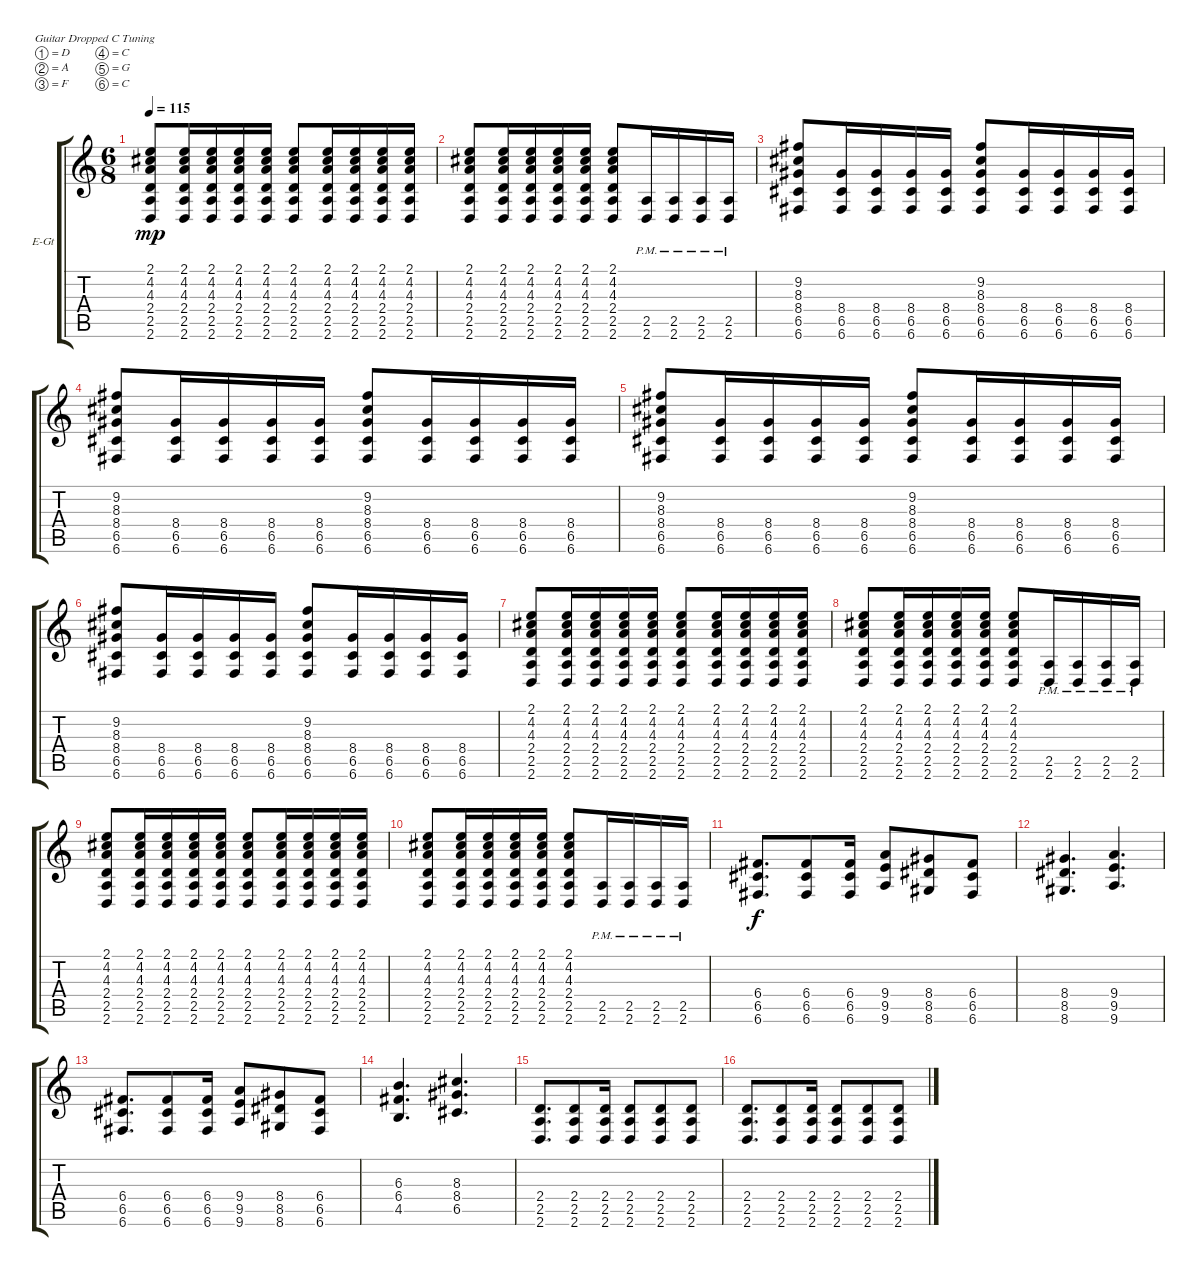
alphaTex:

\bracketExtendMode groupsimilarinstruments
\firstSystemTrackNameOrientation horizontal
\otherSystemsTrackNameOrientation horizontal
\track ("Electric Guitar 2" "E-Gt") {instrument distortionguitar}
\staff {score tabs}
\tuning (D4 A3 F3 C3 G2 C2)
\ts (6 8)
\tempo 115
\clef g2
\ks c
(4.2 2.1 4.3 2.4 2.5 2.6).8{dy mp} (2.6 2.5 2.4 4.3 4.2 2.1).16 (2.1 4.2 4.3 2.4 2.5 2.6).16 (2.1 4.2 4.3 2.4 2.5 2.6).16 (2.1 4.2 4.3 2.4 2.5 2.6).16 (4.2 2.1 4.3 2.4 2.5 2.6).8 (2.6 2.5 2.4 4.3 4.2 2.1).16 (2.1 4.2 4.3 2.4 2.5 2.6).16 (2.1 4.2 4.3 2.4 2.5 2.6).16 (2.1 4.2 4.3 2.4 2.5 2.6).16 |
(4.2 2.1 4.3 2.4 2.5 2.6).8 (2.6 2.5 2.4 4.3 4.2 2.1).16 (2.1 4.2 4.3 2.4 2.5 2.6).16 (2.1 4.2 4.3 2.4 2.5 2.6).16 (2.1 4.2 4.3 2.4 2.5 2.6).16 (2.6 2.5 2.4 4.3 4.2 2.1).8 (2.6{pm} 2.5{pm}).16 (2.6{pm} 2.5{pm}).16 (2.6{pm} 2.5{pm}).16 (2.6{pm} 2.5{pm}).16 |
(9.2 8.3 8.4 6.5 6.6).8 (6.6 6.5 8.4).16 (6.6 6.5 8.4).16 (6.6 6.5 8.4).16 (6.6 6.5 8.4).16 (9.2 8.3 8.4 6.5 6.6).8 (6.6 6.5 8.4).16 (6.6 6.5 8.4).16 (6.6 6.5 8.4).16 (6.6 6.5 8.4).16 |
(9.2 8.3 8.4 6.5 6.6).8 (6.6 6.5 8.4).16 (6.6 6.5 8.4).16 (6.6 6.5 8.4).16 (6.6 6.5 8.4).16 (9.2 8.3 8.4 6.5 6.6).8 (6.6 6.5 8.4).16 (6.6 6.5 8.4).16 (6.6 6.5 8.4).16 (6.6 6.5 8.4).16 |
(9.2 8.3 8.4 6.5 6.6).8 (6.6 6.5 8.4).16 (6.6 6.5 8.4).16 (6.6 6.5 8.4).16 (6.6 6.5 8.4).16 (9.2 8.3 8.4 6.5 6.6).8 (6.6 6.5 8.4).16 (6.6 6.5 8.4).16 (6.6 6.5 8.4).16 (6.6 6.5 8.4).16 |
(9.2 8.3 8.4 6.5 6.6).8 (6.6 6.5 8.4).16 (6.6 6.5 8.4).16 (6.6 6.5 8.4).16 (6.6 6.5 8.4).16 (9.2 8.3 8.4 6.5 6.6).8 (6.6 6.5 8.4).16 (6.6 6.5 8.4).16 (6.6 6.5 8.4).16 (6.6 6.5 8.4).16 |
(4.2 2.1 4.3 2.4 2.5 2.6).8 (2.6 2.5 2.4 4.3 4.2 2.1).16 (2.1 4.2 4.3 2.4 2.5 2.6).16 (2.1 4.2 4.3 2.4 2.5 2.6).16 (2.1 4.2 4.3 2.4 2.5 2.6).16 (4.2 2.1 4.3 2.4 2.5 2.6).8 (2.6 2.5 2.4 4.3 4.2 2.1).16 (2.1 4.2 4.3 2.4 2.5 2.6).16 (2.1 4.2 4.3 2.4 2.5 2.6).16 (2.1 4.2 4.3 2.4 2.5 2.6).16 |
(4.2 2.1 4.3 2.4 2.5 2.6).8 (2.6 2.5 2.4 4.3 4.2 2.1).16 (2.1 4.2 4.3 2.4 2.5 2.6).16 (2.1 4.2 4.3 2.4 2.5 2.6).16 (2.1 4.2 4.3 2.4 2.5 2.6).16 (2.6 2.5 2.4 4.3 4.2 2.1).8 (2.6{pm} 2.5{pm}).16 (2.6{pm} 2.5{pm}).16 (2.6{pm} 2.5{pm}).16 (2.6{pm} 2.5{pm}).16 |
(4.2 2.1 4.3 2.4 2.5 2.6).8 (2.6 2.5 2.4 4.3 4.2 2.1).16 (2.1 4.2 4.3 2.4 2.5 2.6).16 (2.1 4.2 4.3 2.4 2.5 2.6).16 (2.1 4.2 4.3 2.4 2.5 2.6).16 (4.2 2.1 4.3 2.4 2.5 2.6).8 (2.6 2.5 2.4 4.3 4.2 2.1).16 (2.1 4.2 4.3 2.4 2.5 2.6).16 (2.1 4.2 4.3 2.4 2.5 2.6).16 (2.1 4.2 4.3 2.4 2.5 2.6).16 |
(4.2 2.1 4.3 2.4 2.5 2.6).8 (2.6 2.5 2.4 4.3 4.2 2.1).16 (2.1 4.2 4.3 2.4 2.5 2.6).16 (2.1 4.2 4.3 2.4 2.5 2.6).16 (2.1 4.2 4.3 2.4 2.5 2.6).16 (2.6 2.5 2.4 4.3 4.2 2.1).8 (2.6{pm} 2.5{pm}).16 (2.6{pm} 2.5{pm}).16 (2.6{pm} 2.5{pm}).16 (2.6{pm} 2.5{pm}).16 |
(6.6 6.5 6.4).8{d dy f} (6.4 6.5 6.6).8 (6.6 6.5 6.4).16 (9.4 9.5 9.6).8 (8.4 8.5 8.6).8 (6.4 6.5 6.6).8 |
(8.6 8.5 8.4).4{d} (9.4 9.5 9.6).4{d} |
(6.6 6.5 6.4).8{d} (6.4 6.5 6.6).8 (6.6 6.5 6.4).16 (9.4 9.5 9.6).8 (8.4 8.5 8.6).8 (6.4 6.5 6.6).8 |
(4.5 6.4 6.3).4{d} (8.3 8.4 6.5).4{d} |
(2.6 2.5 2.4).8{d} (2.5 2.6 2.4).8 (2.6 2.5 2.4).16 (2.5 2.6 2.4).8 (2.5 2.6 2.4).8 (2.5 2.6 2.4).8 |
(2.6 2.5 2.4).8{d} (2.5 2.6 2.4).8 (2.6 2.5 2.4).16 (2.5 2.6 2.4).8 (2.5 2.6 2.4).8 (2.5 2.6 2.4).8
